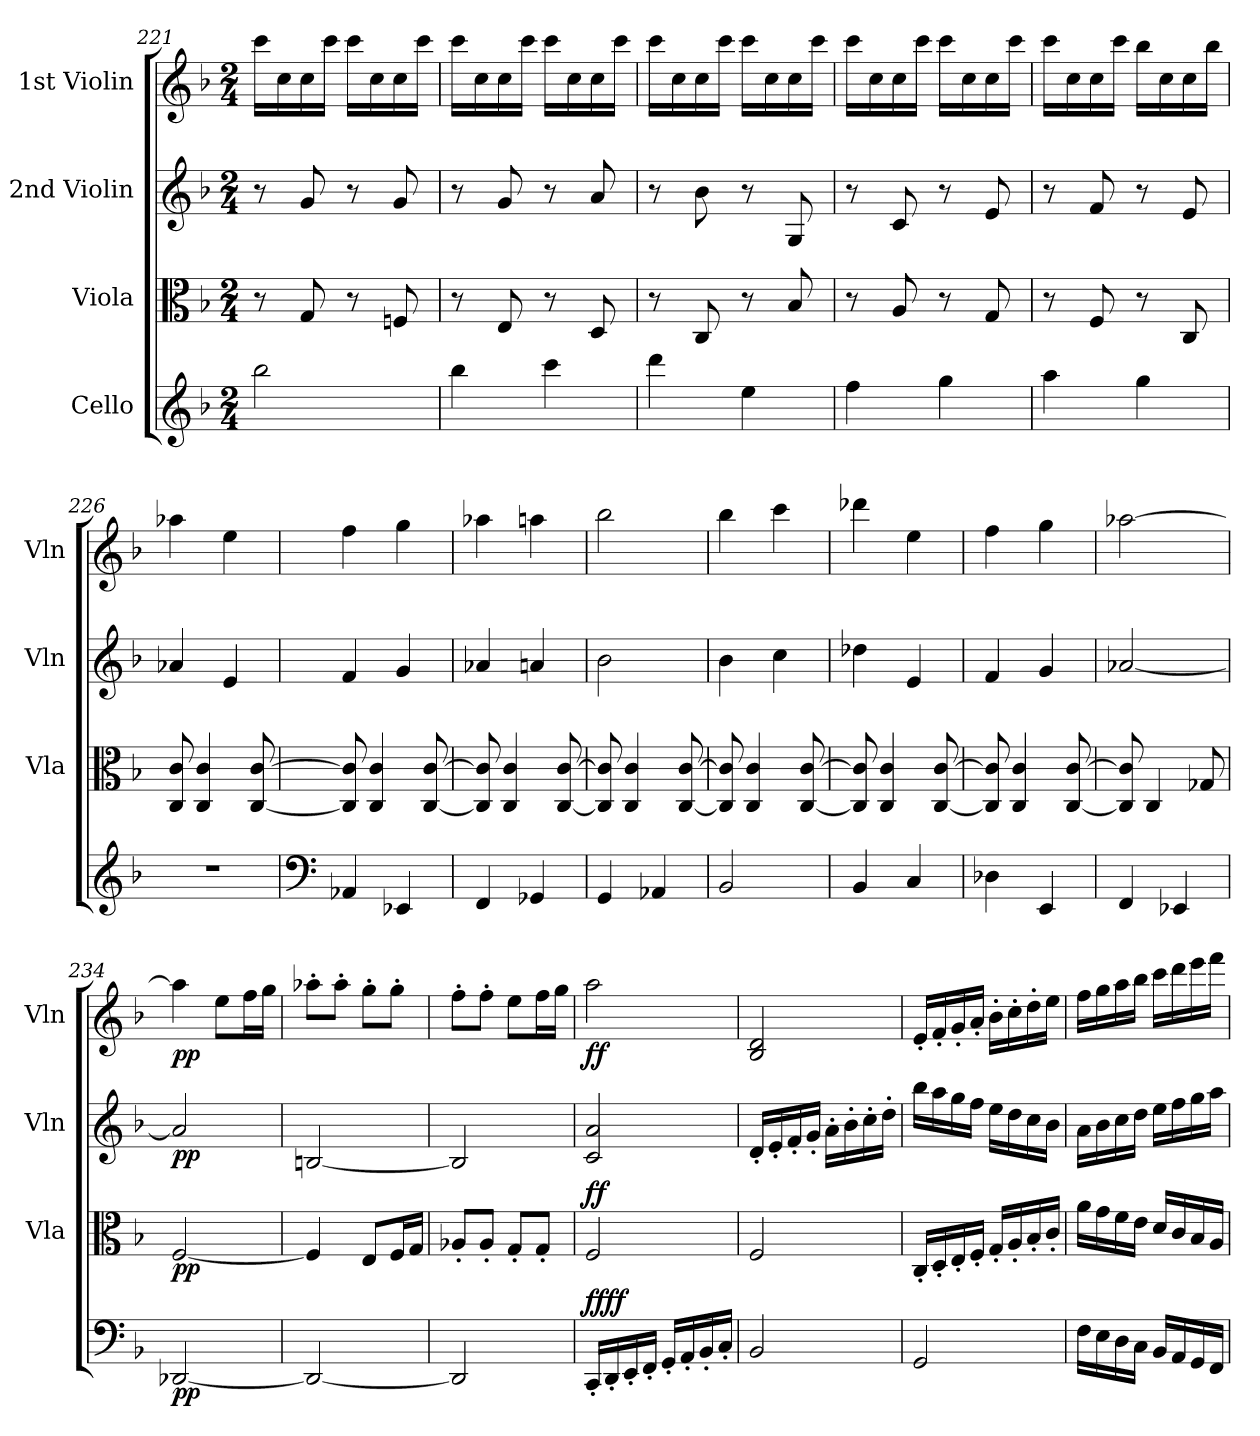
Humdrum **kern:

**kern	**dynam	**kern	**dynam	**kern	**dynam	**kern	**dynam
*part4	*part4	*part3	*part3	*part2	*part2	*part1	*part1
*staff4	*staff4	*staff3	*staff3	*staff2	*staff2	*staff1	*staff1
*I"Cello	*	*I"Viola	*	*I"2nd Violin	*	*I"1st Violin	*
*	*	*I'Vla	*	*I'Vln	*	*I'Vln	*
*clefG2	*	*clefC3	*	*clefG2	*	*clefG2	*
*k[b-]	*	*k[b-]	*	*k[b-]	*	*k[b-]	*
*F:	*	*F:	*	*F:	*	*F:	*
*M2/4	*	*M2/4	*	*M2/4	*	*M2/4	*
=221	=221	=221	=221	=221	=221	=221	=221
2bb-\	.	8r	.	8r	.	16ccc\LL	.
.	.	.	.	.	.	16cc\	.
.	.	8G/	.	8g/	.	16cc\	.
.	.	.	.	.	.	16ccc\JJ	.
.	.	8r	.	8r	.	16ccc\LL	.
.	.	.	.	.	.	16cc\	.
.	.	8Fn/	.	8g/	.	16cc\	.
.	.	.	.	.	.	16ccc\JJ	.
=222	=222	=222	=222	=222	=222	=222	=222
4bb-\	.	8r	.	8r	.	16ccc\LL	.
.	.	.	.	.	.	16cc\	.
.	.	8E/	.	8g/	.	16cc\	.
.	.	.	.	.	.	16ccc\JJ	.
4ccc\	.	8r	.	8r	.	16ccc\LL	.
.	.	.	.	.	.	16cc\	.
.	.	8D/	.	8a/	.	16cc\	.
.	.	.	.	.	.	16ccc\JJ	.
!!LO:PB:g=z
=223	=223	=223	=223	=223	=223	=223	=223
4ddd\	.	8r	.	8r	.	16ccc\LL	.
.	.	.	.	.	.	16cc\	.
.	.	8C/	.	8b-\	.	16cc\	.
.	.	.	.	.	.	16ccc\JJ	.
4ee\	.	8r	.	8r	.	16ccc\LL	.
.	.	.	.	.	.	16cc\	.
.	.	8B-/	.	8G/	.	16cc\	.
.	.	.	.	.	.	16ccc\JJ	.
=224	=224	=224	=224	=224	=224	=224	=224
4ff\	.	8r	.	8r	.	16ccc\LL	.
.	.	.	.	.	.	16cc\	.
.	.	8A/	.	8c/	.	16cc\	.
.	.	.	.	.	.	16ccc\JJ	.
4gg\	.	8r	.	8r	.	16ccc\LL	.
.	.	.	.	.	.	16cc\	.
.	.	8G/	.	8e/	.	16cc\	.
.	.	.	.	.	.	16ccc\JJ	.
=225	=225	=225	=225	=225	=225	=225	=225
4aa\	.	8r	.	8r	.	16ccc\LL	.
.	.	.	.	.	.	16cc\	.
.	.	8F/	.	8f/	.	16cc\	.
.	.	.	.	.	.	16ccc\JJ	.
4gg\	.	8r	.	8r	.	16bb-\LL	.
.	.	.	.	.	.	16cc\	.
.	.	8C/	.	8e/	.	16cc\	.
.	.	.	.	.	.	16bb-\JJ	.
=226	=226	=226	=226	=226	=226	=226	=226
2r	.	8C/ 8c/	.	4a-X/	.	4aa-X\	.
.	.	4C/ 4c/	.	.	.	.	.
.	.	.	.	4e/	.	4ee\	.
.	.	[8C/ [8c/	.	.	.	.	.
=227	=227	=227	=227	=227	=227	=227	=227
*clefF4	*	*	*	*	*	*	*
4AA-X/	.	8C/] 8c/]	.	4f/	.	4ff\	.
.	.	4C/ 4c/	.	.	.	.	.
4EE-X/	.	.	.	4g/	.	4gg\	.
.	.	[8C/ [8c/	.	.	.	.	.
!!LO:LB:g=z
=228	=228	=228	=228	=228	=228	=228	=228
4FF/	.	8C/] 8c/]	.	4a-X/	.	4aa-X\	.
.	.	4C/ 4c/	.	.	.	.	.
4GG-X/	.	.	.	4an/	.	4aan\	.
.	.	[8C/ [8c/	.	.	.	.	.
=229	=229	=229	=229	=229	=229	=229	=229
4GG/	.	8C/] 8c/]	.	2b-\	.	2bb-\	.
.	.	4C/ 4c/	.	.	.	.	.
4AA-X/	.	.	.	.	.	.	.
.	.	[8C/ [8c/	.	.	.	.	.
=230	=230	=230	=230	=230	=230	=230	=230
2BB-/	.	8C/] 8c/]	.	4b-\	.	4bb-\	.
.	.	4C/ 4c/	.	.	.	.	.
.	.	.	.	4cc\	.	4ccc\	.
.	.	[8C/ [8c/	.	.	.	.	.
=231	=231	=231	=231	=231	=231	=231	=231
4BB-/	.	8C/] 8c/]	.	4dd-X\	.	4ddd-X\	.
.	.	4C/ 4c/	.	.	.	.	.
4C/	.	.	.	4e/	.	4ee\	.
.	.	[8C/ [8c/	.	.	.	.	.
=232	=232	=232	=232	=232	=232	=232	=232
4D-X\	.	8C/] 8c/]	.	4f/	.	4ff\	.
.	.	4C/ 4c/	.	.	.	.	.
4EE/	.	.	.	4g/	.	4gg\	.
.	.	[8C/ [8c/	.	.	.	.	.
!!LO:LB:g=z
=233	=233	=233	=233	=233	=233	=233	=233
4FF/	.	8C/] 8c/]	.	[2a-X/	.	[2aa-X\	.
.	.	4C/	.	.	.	.	.
4EE-X/	.	.	.	.	.	.	.
.	.	8G-X/	.	.	.	.	.
=234	=234	=234	=234	=234	=234	=234	=234
!	!LO:DY:b	!	!LO:DY:b	!	!LO:DY:b	!	!LO:DY:b
[2DD-X/	pp	[2F/	pp	2a-/]	pp	4aa-\]	pp
.	.	.	.	.	.	8ee\L	.
.	.	.	.	.	.	16ff\L	.
.	.	.	.	.	.	16gg\JJ	.
=235	=235	=235	=235	=235	=235	=235	=235
2DD-/_	.	4F/]	.	[2Bn/	.	8aa-X'\L	.
.	.	.	.	.	.	8aa-'\J	.
.	.	8E/L	.	.	.	8gg'\L	.
.	.	16F/L	.	.	.	8gg'\J	.
.	.	16G/JJ	.	.	.	.	.
=236	=236	=236	=236	=236	=236	=236	=236
2DD-/]	.	8A-X'/L	.	2B/]	.	8ff'\L	.
.	.	8A-'/J	.	.	.	8ff'\J	.
.	.	8G'/L	.	.	.	8ee\L	.
.	.	8G'/J	.	.	.	16ff\L	.
.	.	.	.	.	.	16gg\JJ	.
=237	=237	=237	=237	=237	=237	=237	=237
!	!LO:DY:a	!	!	!	!	!	!
!	!LO:DY:n=1:b	!	!LO:DY:a	!	!	!	!LO:DY:b
16CC'/LL	ff ff	2F/	ff	2c/ 2a/	.	2aa\	ff
16DD'/	.	.	.	.	.	.	.
16EE'/	.	.	.	.	.	.	.
16FF'/JJ	.	.	.	.	.	.	.
16GG'/LL	.	.	.	.	.	.	.
16AA'/	.	.	.	.	.	.	.
16BB-'/	.	.	.	.	.	.	.
16C'/JJ	.	.	.	.	.	.	.
=238	=238	=238	=238	=238	=238	=238	=238
2BB-/	.	2F/	.	16d'/LL	.	2B-/ 2d/	.
.	.	.	.	16e'/	.	.	.
.	.	.	.	16f'/	.	.	.
.	.	.	.	16g'/JJ	.	.	.
.	.	.	.	16a'\LL	.	.	.
.	.	.	.	16b-'\	.	.	.
.	.	.	.	16cc'\	.	.	.
.	.	.	.	16dd'\JJ	.	.	.
!!LO:PB:g=z
=239	=239	=239	=239	=239	=239	=239	=239
2GG/	.	16C'/LL	.	16bb-\LL	.	16e'/LL	.
.	.	16D'/	.	16aa\	.	16f'/	.
.	.	16E'/	.	16gg\	.	16g'/	.
.	.	16F'/JJ	.	16ff\JJ	.	16a'/JJ	.
.	.	16G'/LL	.	16ee\LL	.	16b-'\LL	.
.	.	16A'/	.	16dd\	.	16cc'\	.
.	.	16B-'/	.	16cc\	.	16dd'\	.
.	.	16c'/JJ	.	16b-\JJ	.	16ee\JJ	.
=240	=240	=240	=240	=240	=240	=240	=240
16F\LL	.	16a\LL	.	16a\LL	.	16ff\LL	.
16E\	.	16g\	.	16b-\	.	16gg\	.
16D\	.	16f\	.	16cc\	.	16aa\	.
16C\JJ	.	16e\JJ	.	16dd\JJ	.	16bb-\JJ	.
16BB-/LL	.	16d/LL	.	16ee\LL	.	16ccc\LL	.
16AA/	.	16c/	.	16ff\	.	16ddd\	.
16GG/	.	16B-/	.	16gg\	.	16eee\	.
16FF/JJ	.	16A/JJ	.	16aa\JJ	.	16fff\JJ	.
=	=	=	=	=	=	=	=
*-	*-	*-	*-	*-	*-	*-	*-
